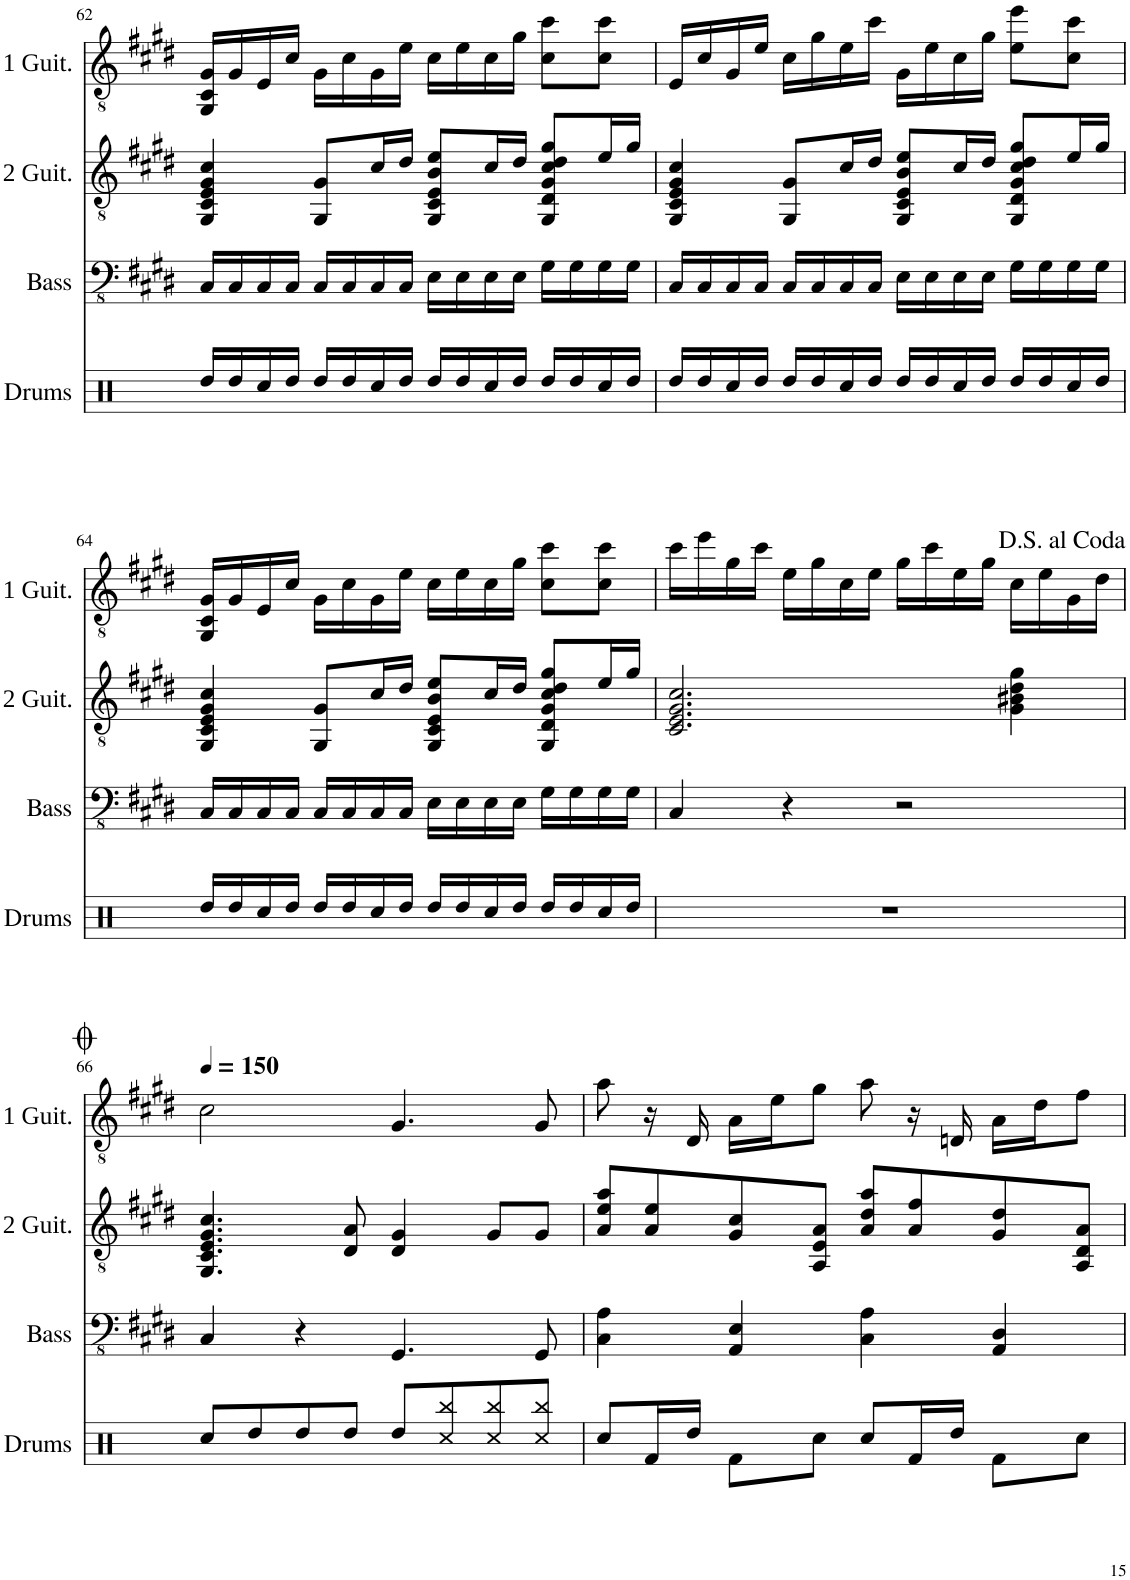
**kern	**kern	**kern
*part3	*part2	*part1
*staff3	*staff2	*staff1
*I"Bass Guitar	*I"Second Guitar	*I"First Guitar
*I'Bass	*I'2 Guit.	*I'1 Guit.
!!LO:PB:g=z
*clefFv4	*clefGv2	*clefGv2
*k[f#c#g#d#]	*k[f#c#g#d#]	*k[f#c#g#d#]
*M4/4	*M4/4	*M4/4
=62	=62	=62
16CC#/LL	4GG#/ 4C#/ 4E/ 4G#/ 4c#/	16GG#/ 16C#/ 16G#/LL
16CC#/	.	16G#/
16CC#/	.	16E/
16CC#/JJ	.	16c#/JJ
16CC#/LL	8GG#/ 8G#/L	16G#\LL
16CC#/	.	16c#\
16CC#/	16c#/L	16G#\
16CC#/JJ	16d#/JJ	16e\JJ
16EE\LL	8GG#/ 8C#/ 8E/ 8B/ 8e/L	16c#\LL
16EE\	.	16e\
16EE\	16c#/L	16c#\
16EE\JJ	16d#/JJ	16g#\JJ
16GG#\LL	8GG#/ 8D#/ 8G#/ 8c#/ 8d#/ 8g#/L	8c#\ 8cc#\L
16GG#\	.	.
16GG#\	16e/L	8c#\ 8cc#\J
16GG#\JJ	16g#/JJ	.
=63	=63	=63
16CC#/LL	4GG#/ 4C#/ 4E/ 4G#/ 4c#/	16E/LL
16CC#/	.	16c#/
16CC#/	.	16G#/
16CC#/JJ	.	16e/JJ
16CC#/LL	8GG#/ 8G#/L	16c#\LL
16CC#/	.	16g#\
16CC#/	16c#/L	16e\
16CC#/JJ	16d#/JJ	16cc#\JJ
16EE\LL	8GG#/ 8C#/ 8E/ 8B/ 8e/L	16G#\LL
16EE\	.	16e\
16EE\	16c#/L	16c#\
16EE\JJ	16d#/JJ	16g#\JJ
16GG#\LL	8GG#/ 8D#/ 8G#/ 8c#/ 8d#/ 8g#/L	8e\ 8ee\L
16GG#\	.	.
16GG#\	16e/L	8c#\ 8cc#\J
16GG#\JJ	16g#/JJ	.
!!LO:LB:g=z
=64	=64	=64
16CC#/LL	4GG#/ 4C#/ 4E/ 4G#/ 4c#/	16GG#/ 16C#/ 16G#/LL
16CC#/	.	16G#/
16CC#/	.	16E/
16CC#/JJ	.	16c#/JJ
16CC#/LL	8GG#/ 8G#/L	16G#\LL
16CC#/	.	16c#\
16CC#/	16c#/L	16G#\
16CC#/JJ	16d#/JJ	16e\JJ
16EE\LL	8GG#/ 8C#/ 8E/ 8B/ 8e/L	16c#\LL
16EE\	.	16e\
16EE\	16c#/L	16c#\
16EE\JJ	16d#/JJ	16g#\JJ
16GG#\LL	8GG#/ 8D#/ 8G#/ 8c#/ 8d#/ 8g#/L	8c#\ 8cc#\L
16GG#\	.	.
16GG#\	16e/L	8c#\ 8cc#\J
16GG#\JJ	16g#/JJ	.
=65	=65	=65
4CC#/	2.C#/ 2.E/ 2.G#/ 2.c#/	16cc#\LL
.	.	16ee\
.	.	16g#\
.	.	16cc#\JJ
4r	.	16e\LL
.	.	16g#\
.	.	16c#\
.	.	16e\JJ
2r	.	16g#\LL
.	.	16cc#\
.	.	16e\
.	.	16g#\JJ
.	4G#\ 4B#X\ 4d#\ 4g#\	16c#\LL
.	.	16e\
.	.	16G#\
.	.	16d#\JJ
!!LO:LB:g=z
=66	=66	=66
*	*	*MM150
4CC#/	4.GG#/ 4.C#/ 4.E/ 4.G#/ 4.c#/	2c#\
4r	.	.
.	8D#/ 8A/	.
4.GGG#/	4D#/ 4G#/	4.G#/
.	8G#/L	.
8GGG#/	8G#/J	8G#/
=67	=67	=67
4CC#\ 4AA\	8A/ 8e/ 8a/L	8a\
.	8A/ 8e/	16r
.	.	16D#/
4AAA/ 4EE/	8G#/ 8c#/	16A\LL
.	.	16e\J
.	8AA/ 8E/ 8A/J	8g#\J
4CC#\ 4AA\	8A/ 8d#/ 8a/L	8a\
.	8A/ 8f#/	16r
.	.	16Dn/
4AAA/ 4DD#/	8G#/ 8d#/	16A\LL
.	.	16d#\J
.	8AA/ 8D#/ 8A/J	8f#\J
=	=	=
*-	*-	*-
